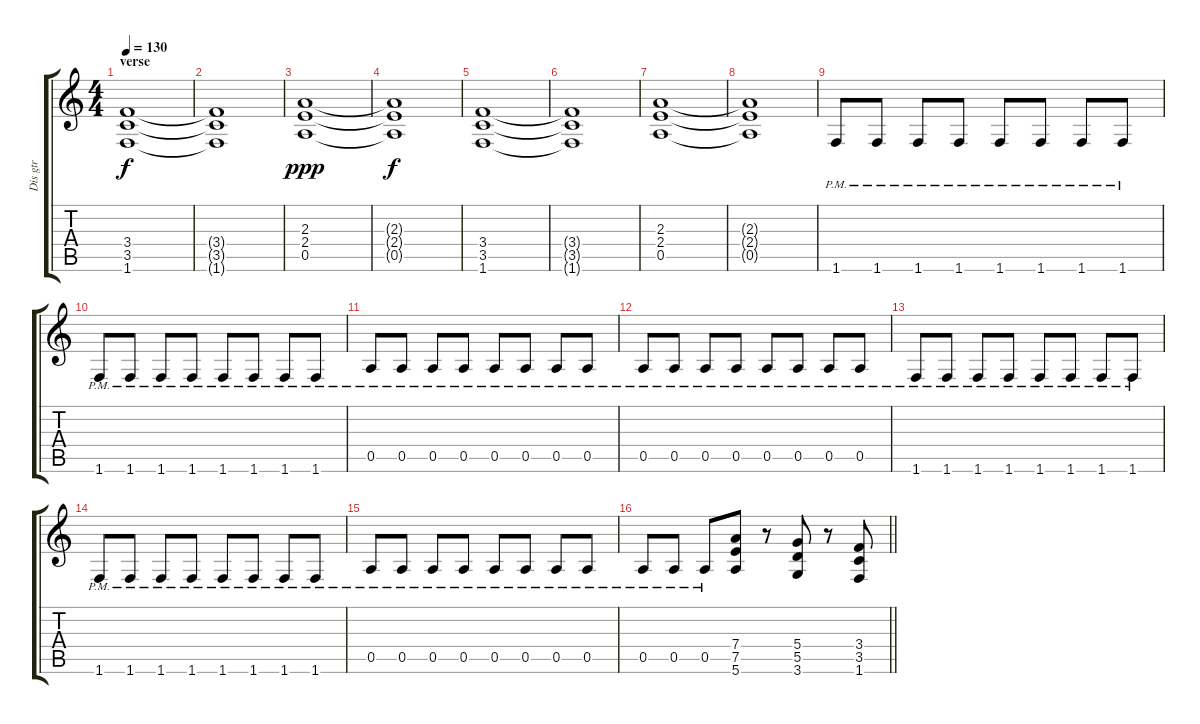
\track ("Dis gtr" "Dis gtr") {instrument distortionguitar}
\staff {score tabs}
\tuning (E4 B3 G3 D3 A2 E2) {hide}
\ts (4 4)
\section ("" "verse")
\tempo 130
\clef g2
\ks c
(3.4{t} 3.5{t} 1.6{t}).1{dy f} |
(3.4{t} 3.5{t} 1.6{t}).1 |
(2.3 2.4 0.5).1{dy ppp} |
(2.3{t} 2.4{t} 0.5{t}).1{dy f} |
(3.4 3.5 1.6).1 |
(3.4{t} 3.5{t} 1.6{t}).1 |
(2.3 2.4 0.5).1 |
(2.3{t} 2.4{t} 0.5{t}).1 |
1.6{pm}.8 1.6{pm}.8 1.6{pm}.8 1.6{pm}.8 1.6{pm}.8 1.6{pm}.8 1.6{pm}.8 1.6{pm}.8 |
1.6{pm}.8 1.6{pm}.8 1.6{pm}.8 1.6{pm}.8 1.6{pm}.8 1.6{pm}.8 1.6{pm}.8 1.6{pm}.8 |
0.5{pm}.8 0.5{pm}.8 0.5{pm}.8 0.5{pm}.8 0.5{pm}.8 0.5{pm}.8 0.5{pm}.8 0.5{pm}.8 |
0.5{pm}.8 0.5{pm}.8 0.5{pm}.8 0.5{pm}.8 0.5{pm}.8 0.5{pm}.8 0.5{pm}.8 0.5{pm}.8 |
1.6{pm}.8 1.6{pm}.8 1.6{pm}.8 1.6{pm}.8 1.6{pm}.8 1.6{pm}.8 1.6{pm}.8 1.6{pm}.8 |
1.6{pm}.8 1.6{pm}.8 1.6{pm}.8 1.6{pm}.8 1.6{pm}.8 1.6{pm}.8 1.6{pm}.8 1.6{pm}.8 |
0.5{pm}.8 0.5{pm}.8 0.5{pm}.8 0.5{pm}.8 0.5{pm}.8 0.5{pm}.8 0.5{pm}.8 0.5{pm}.8 |
\barLineRight lightlight
0.5{pm}.8 0.5{pm}.8 0.5{pm}.8 (7.4 7.5 5.6).8 r.8 (5.4 5.5 3.6).8 r.8 (3.4 3.5 1.6).8
